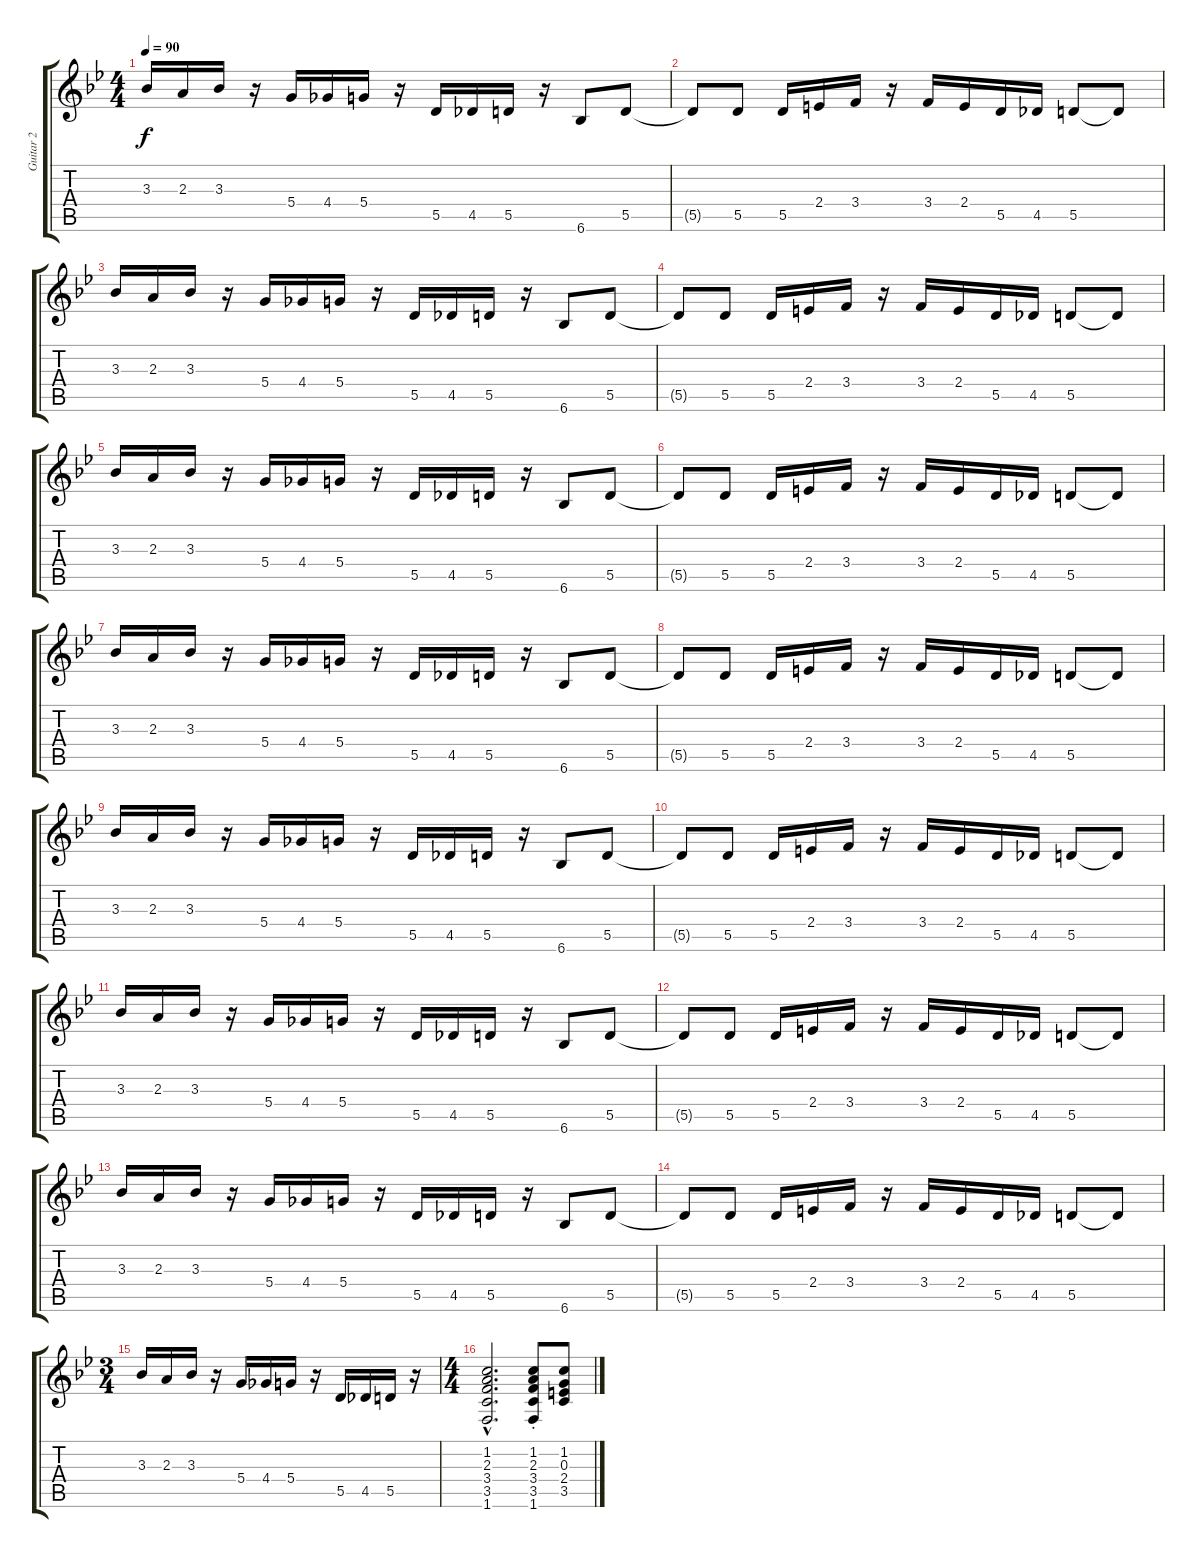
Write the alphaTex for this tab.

\track ("Guitar 2" "Guitar 2") {instrument electricguitarmuted}
\staff {score tabs}
\tuning (E4 B3 G3 D3 A2 E2) {hide}
\ts (4 4)
\tempo 90
\clef g2
\ks bb
3.3.16{dy f} 2.3.16 3.3.16 r.16 5.4.16 4.4.16 5.4.16 r.16 5.5.16 4.5.16 5.5.16 r.16 6.6.8 5.5.8 |
5.5{t}.8 5.5.8 5.5.16 2.4.16 3.4.16 r.16 3.4.16 2.4.16 5.5.16 4.5.16 5.5.8 5.5{t}.8 |
3.3.16 2.3.16 3.3.16 r.16 5.4.16 4.4.16 5.4.16 r.16 5.5.16 4.5.16 5.5.16 r.16 6.6.8 5.5.8 |
5.5{t}.8 5.5.8 5.5.16 2.4.16 3.4.16 r.16 3.4.16 2.4.16 5.5.16 4.5.16 5.5.8 5.5{t}.8 |
3.3.16 2.3.16 3.3.16 r.16 5.4.16 4.4.16 5.4.16 r.16 5.5.16 4.5.16 5.5.16 r.16 6.6.8 5.5.8 |
5.5{t}.8 5.5.8 5.5.16 2.4.16 3.4.16 r.16 3.4.16 2.4.16 5.5.16 4.5.16 5.5.8 5.5{t}.8 |
3.3.16 2.3.16 3.3.16 r.16 5.4.16 4.4.16 5.4.16 r.16 5.5.16 4.5.16 5.5.16 r.16 6.6.8 5.5.8 |
5.5{t}.8 5.5.8 5.5.16 2.4.16 3.4.16 r.16 3.4.16 2.4.16 5.5.16 4.5.16 5.5.8 5.5{t}.8 |
3.3.16 2.3.16 3.3.16 r.16 5.4.16 4.4.16 5.4.16 r.16 5.5.16 4.5.16 5.5.16 r.16 6.6.8 5.5.8 |
5.5{t}.8 5.5.8 5.5.16 2.4.16 3.4.16 r.16 3.4.16 2.4.16 5.5.16 4.5.16 5.5.8 5.5{t}.8 |
3.3.16 2.3.16 3.3.16 r.16 5.4.16 4.4.16 5.4.16 r.16 5.5.16 4.5.16 5.5.16 r.16 6.6.8 5.5.8 |
5.5{t}.8 5.5.8 5.5.16 2.4.16 3.4.16 r.16 3.4.16 2.4.16 5.5.16 4.5.16 5.5.8 5.5{t}.8 |
3.3.16 2.3.16 3.3.16 r.16 5.4.16 4.4.16 5.4.16 r.16 5.5.16 4.5.16 5.5.16 r.16 6.6.8 5.5.8 |
5.5{t}.8 5.5.8 5.5.16 2.4.16 3.4.16 r.16 3.4.16 2.4.16 5.5.16 4.5.16 5.5.8 5.5{t}.8 |
\ts (3 4)
3.3.16 2.3.16 3.3.16 r.16 5.4.16 4.4.16 5.4.16 r.16 5.5.16 4.5.16 5.5.16 r.16 |
\ts (4 4)
(1.2{hac} 2.3{hac} 3.4{hac} 3.5{hac} 1.6{hac}).2{d} (1.2{st} 2.3{st} 3.4{st} 3.5{st} 1.6{st}).8 (1.2 0.3 2.4 3.5).8
